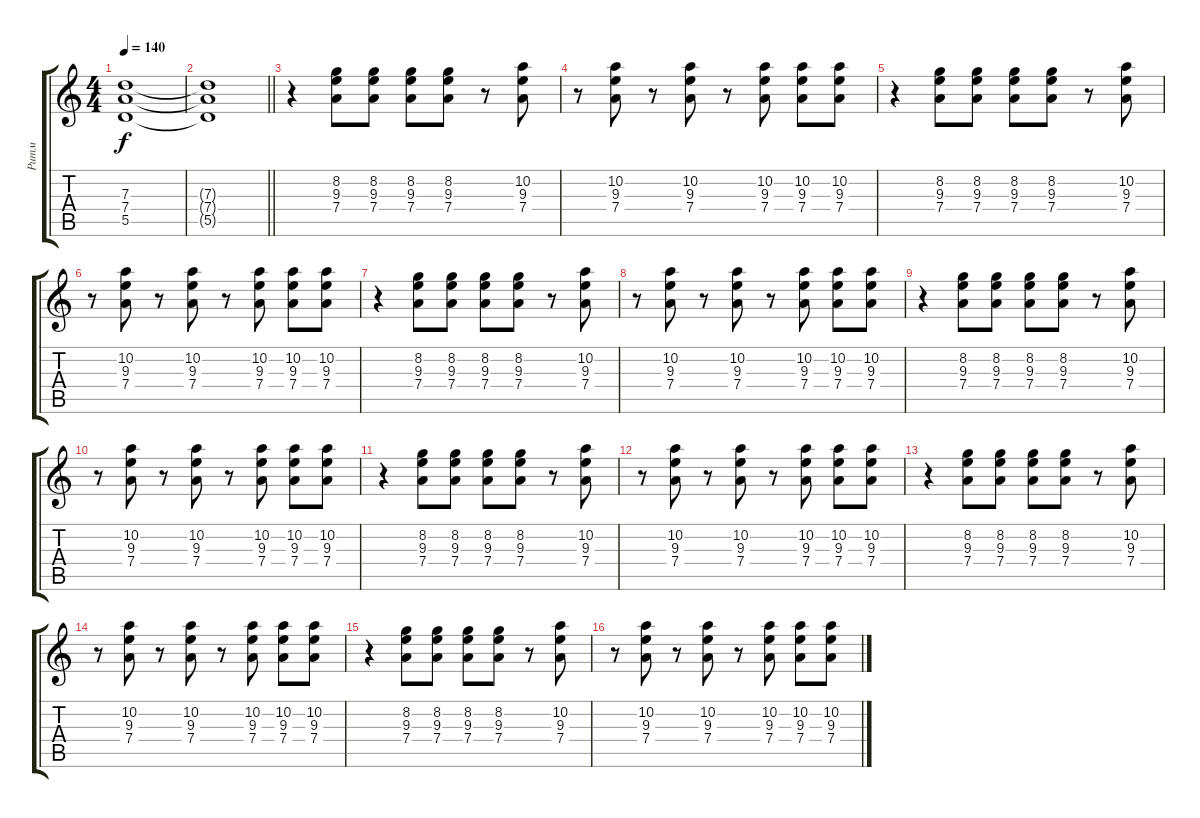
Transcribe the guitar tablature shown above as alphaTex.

\track ("Ритм" "Ритм") {instrument distortionguitar}
\staff {score tabs}
\tuning (E4 B3 G3 D3 A2 E2) {hide}
\ts (4 4)
\tempo 140
\clef g2
\ks c
(7.3{t} 7.4{t} 5.5{t}).1{dy f} |
\barLineRight lightlight
(7.3{t} 7.4{t} 5.5{t}).1 |
r.4 (8.2 9.3 7.4).8 (8.2 9.3 7.4).8 (8.2 9.3 7.4).8 (8.2 9.3 7.4).8 r.8 (10.2 9.3 7.4).8 |
r.8 (10.2 9.3 7.4).8 r.8 (10.2 9.3 7.4).8 r.8 (10.2 9.3 7.4).8 (10.2 9.3 7.4).8 (10.2 9.3 7.4).8 |
r.4 (8.2 9.3 7.4).8 (8.2 9.3 7.4).8 (8.2 9.3 7.4).8 (8.2 9.3 7.4).8 r.8 (10.2 9.3 7.4).8 |
r.8 (10.2 9.3 7.4).8 r.8 (10.2 9.3 7.4).8 r.8 (10.2 9.3 7.4).8 (10.2 9.3 7.4).8 (10.2 9.3 7.4).8 |
r.4 (8.2 9.3 7.4).8 (8.2 9.3 7.4).8 (8.2 9.3 7.4).8 (8.2 9.3 7.4).8 r.8 (10.2 9.3 7.4).8 |
r.8 (10.2 9.3 7.4).8 r.8 (10.2 9.3 7.4).8 r.8 (10.2 9.3 7.4).8 (10.2 9.3 7.4).8 (10.2 9.3 7.4).8 |
r.4 (8.2 9.3 7.4).8 (8.2 9.3 7.4).8 (8.2 9.3 7.4).8 (8.2 9.3 7.4).8 r.8 (10.2 9.3 7.4).8 |
r.8 (10.2 9.3 7.4).8 r.8 (10.2 9.3 7.4).8 r.8 (10.2 9.3 7.4).8 (10.2 9.3 7.4).8 (10.2 9.3 7.4).8 |
r.4 (8.2 9.3 7.4).8 (8.2 9.3 7.4).8 (8.2 9.3 7.4).8 (8.2 9.3 7.4).8 r.8 (10.2 9.3 7.4).8 |
r.8 (10.2 9.3 7.4).8 r.8 (10.2 9.3 7.4).8 r.8 (10.2 9.3 7.4).8 (10.2 9.3 7.4).8 (10.2 9.3 7.4).8 |
r.4 (8.2 9.3 7.4).8 (8.2 9.3 7.4).8 (8.2 9.3 7.4).8 (8.2 9.3 7.4).8 r.8 (10.2 9.3 7.4).8 |
r.8 (10.2 9.3 7.4).8 r.8 (10.2 9.3 7.4).8 r.8 (10.2 9.3 7.4).8 (10.2 9.3 7.4).8 (10.2 9.3 7.4).8 |
r.4 (8.2 9.3 7.4).8 (8.2 9.3 7.4).8 (8.2 9.3 7.4).8 (8.2 9.3 7.4).8 r.8 (10.2 9.3 7.4).8 |
r.8 (10.2 9.3 7.4).8 r.8 (10.2 9.3 7.4).8 r.8 (10.2 9.3 7.4).8 (10.2 9.3 7.4).8 (10.2 9.3 7.4).8
